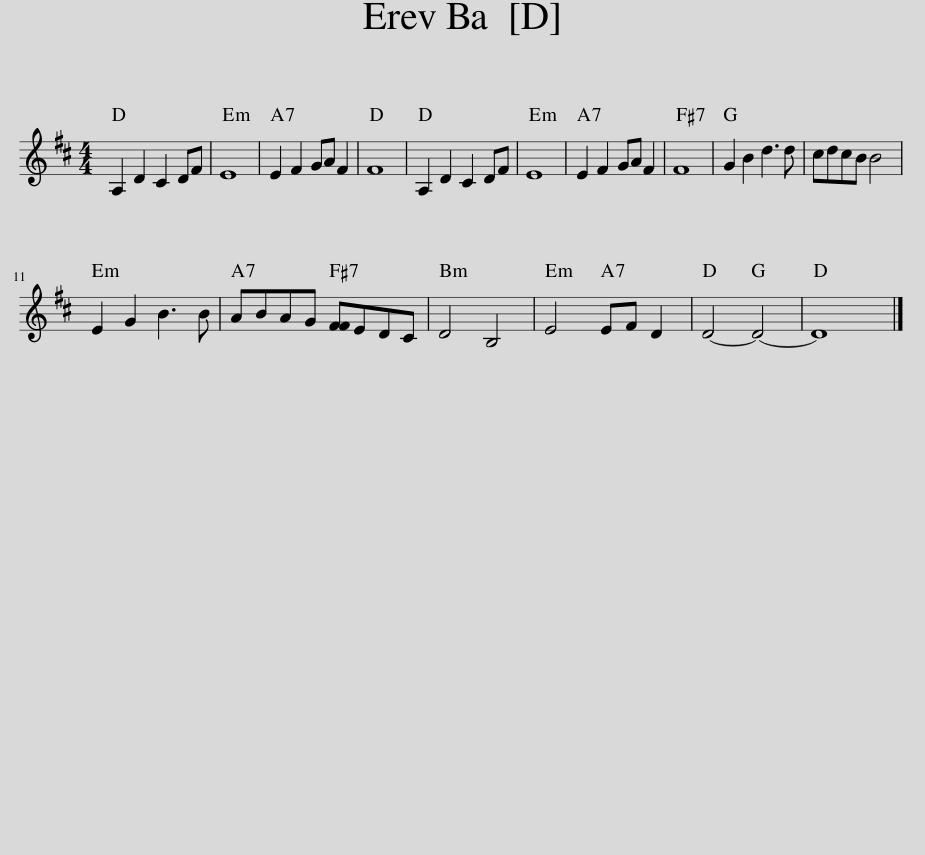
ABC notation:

X:1
L:1/8
M:4/4
I:linebreak $
K:D
V:1 treble
V:1
 A,2 D2 C2 DF | E8 | E2 F2 GA F2 | F8 | A,2 D2 C2 DF | %5
 E8 | E2 F2 GA F2 | F8 | G2 B2 d3 d | cdcB B4 |$ %10
 E2 G2 B3 B | ABAG [FF]EDC | D4 B,4 | E4 EF D2 | D4- D4- | %15
 D8 |] %16
